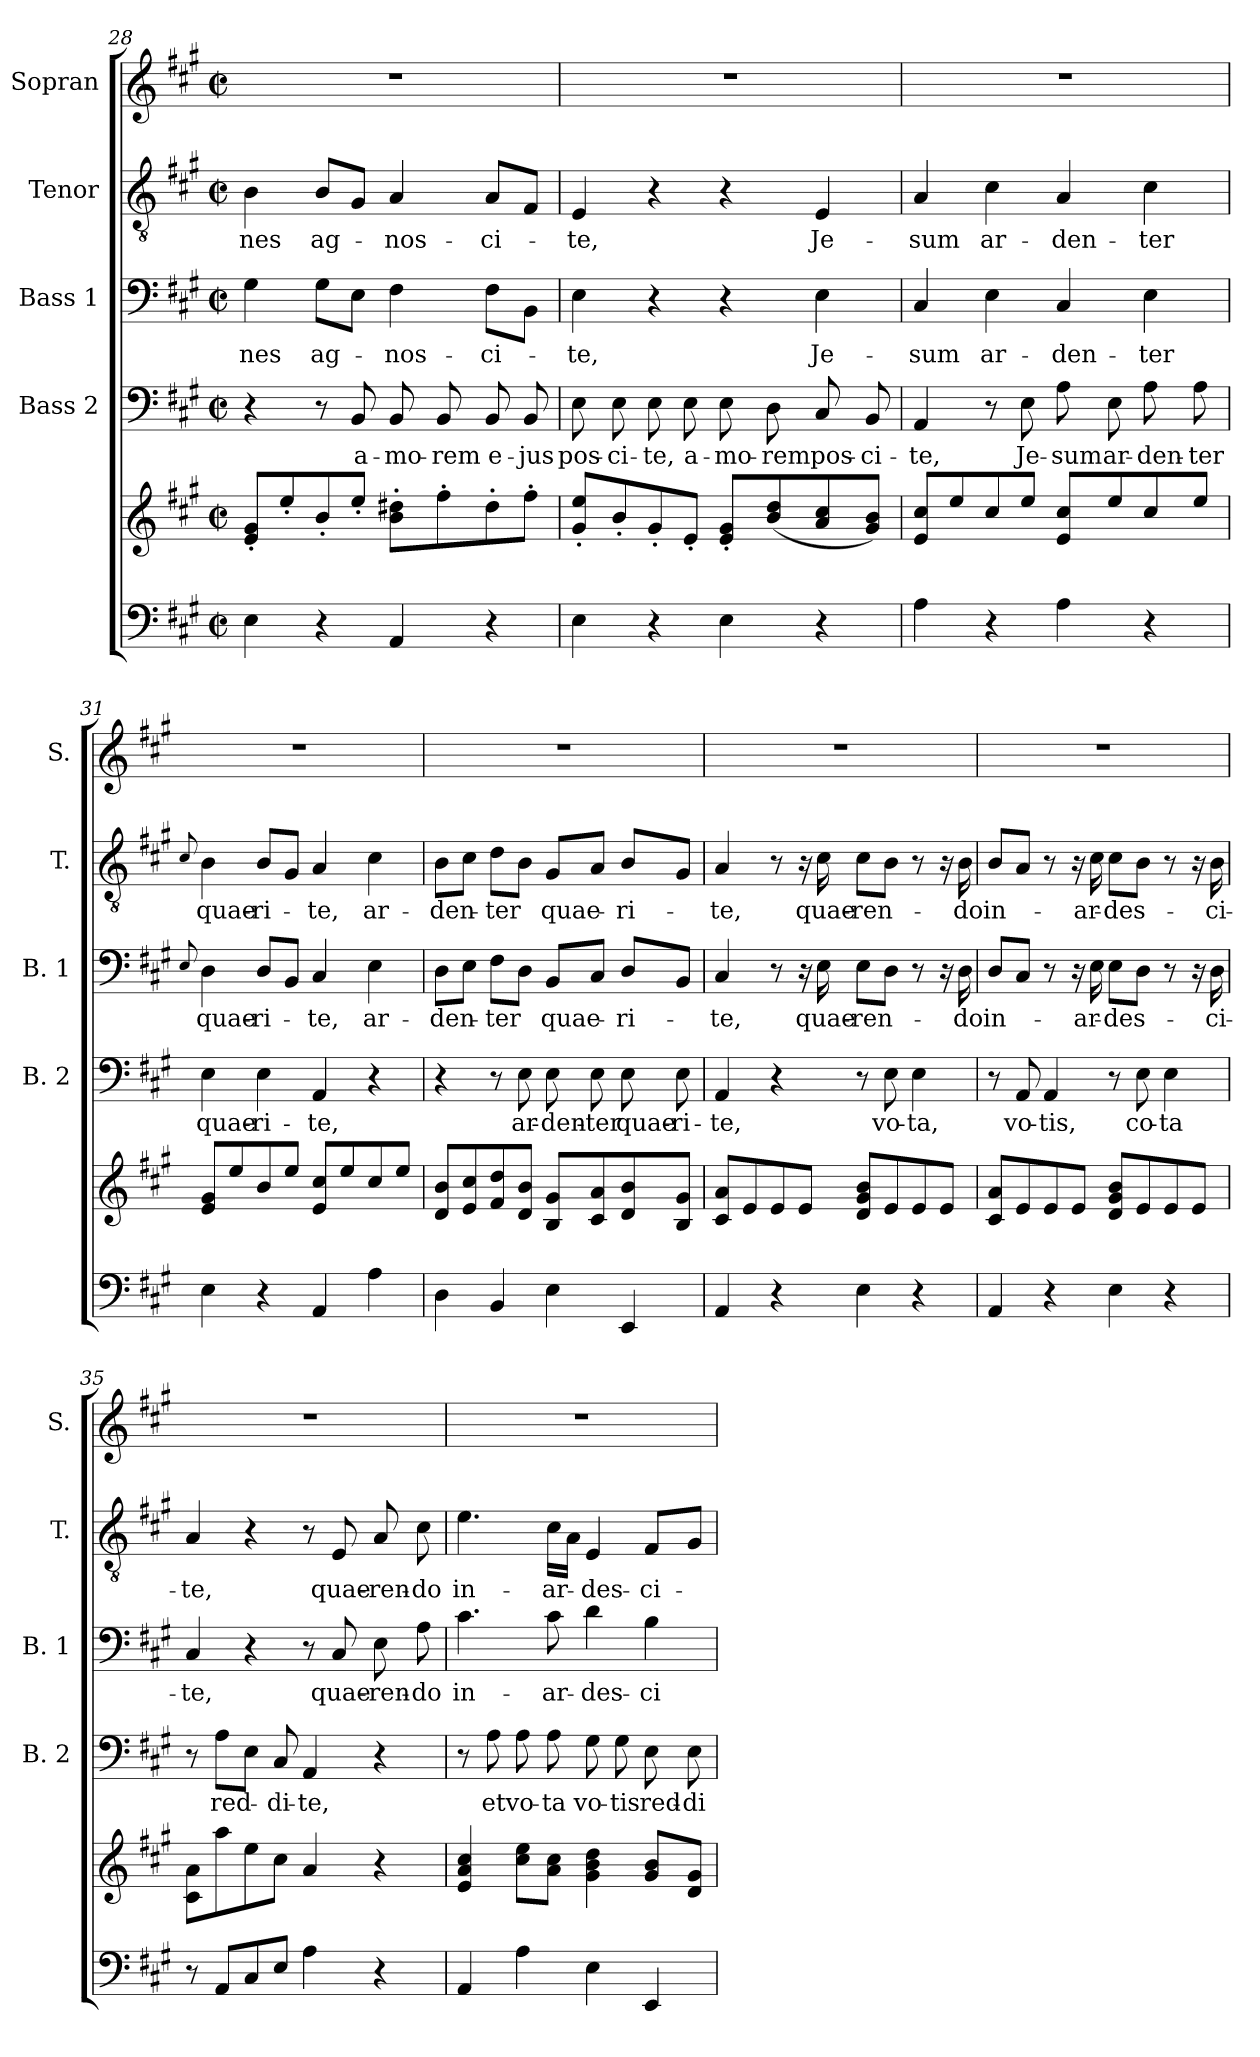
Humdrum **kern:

**kern	**kern	**kern	**text	**kern	**text	**kern	**text	**kern
*part5	*part5	*part4	*part4	*part3	*part3	*part2	*part2	*part1
*staff6	*staff5	*staff4	*staff4	*staff3	*staff3	*staff2	*staff2	*staff1
*	*	*I"Bass 2	*	*I"Bass 1	*	*I"Tenor	*	*I"Sopran
*	*	*I'B. 2	*	*I'B. 1	*	*I'T.	*	*I'S.
*clefF4	*clefG2	*clefF4	*	*clefF4	*	*clefGv2	*	*clefG2
*k[f#c#g#]	*k[f#c#g#]	*k[f#c#g#]	*	*k[f#c#g#]	*	*k[f#c#g#]	*	*k[f#c#g#]
*A:	*A:	*A:	*	*A:	*	*A:	*	*A:
*M2/2	*M2/2	*M2/2	*	*M2/2	*	*M2/2	*	*M2/2
*met(c|)	*met(c|)	*met(c|)	*	*met(c|)	*	*met(c|)	*	*met(c|)
=28	=28	=28	=28	=28	=28	=28	=28	=28
!	!	!	!	!	!LO:LY:b	!	!LO:LY:b	!
4E\	8e/'< 8g#/'<L	4r	.	4G#\	-nes	4B\	-nes	1r
.	8ee'</	.	.	.	.	.	.	.
!	!	!	!	!	!LO:LY:b	!	!LO:LY:b	!
4r	8b'</	8r	.	8G#\L	ag-	8B/L	ag-	.
!	!	!	!LO:LY:b	!	!	!	!	!
.	8ee'</J	8BB/	a-	8E\J	.	8G#/J	.	.
!	!	!	!LO:LY:b	!	!LO:LY:b	!	!LO:LY:b	!
4AA/	8b\'> 8dd#X\'>L	8BB/	-mo-	4F#\	-nos-	4A/	-nos-	.
!	!	!	!LO:LY:b	!	!	!	!	!
.	8ff#'>\	8BB/	-rem	.	.	.	.	.
!	!	!	!LO:LY:b	!	!LO:LY:b	!	!LO:LY:b	!
4r	8dd#'>\	8BB/	e-	8F#\L	-ci-	8A/L	-ci-	.
!	!	!	!LO:LY:b	!	!	!	!	!
.	8ff#'>\J	8BB/	-jus	8BB\J	.	8F#/J	.	.
=29	=29	=29	=29	=29	=29	=29	=29	=29
!	!	!	!LO:LY:b	!	!LO:LY:b	!	!LO:LY:b	!
4E\	8g#/'< 8ee/'<L	8E\	pos-	4E\	-te,	4E/	-te,	1r
!	!	!	!LO:LY:b	!	!	!	!	!
.	8b'</	8E\	-ci-	.	.	.	.	.
!	!	!	!LO:LY:b	!	!	!	!	!
4r	8g#'</	8E\	-te,	4r	.	4r	.	.
!	!	!	!LO:LY:b	!	!	!	!	!
.	8e'</J	8E\	a-	.	.	.	.	.
!	!	!	!LO:LY:b	!	!	!	!	!
4E\	8e/'< 8g#/'<L	8E\	-mo-	4r	.	4r	.	.
!	!	!	!LO:LY:b	!	!	!	!	!
.	(<8b/ 8dd/	8D\	-rem	.	.	.	.	.
!	!	!	!LO:LY:b	!	!LO:LY:b	!	!LO:LY:b	!
4r	8a/ 8cc#/	8C#/	pos-	4E\	Je-	4E/	Je-	.
!	!	!	!LO:LY:b	!	!	!	!	!
.	8g#/ 8b/J)	8BB/	-ci-	.	.	.	.	.
=30	=30	=30	=30	=30	=30	=30	=30	=30
!	!	!	!LO:LY:b	!	!LO:LY:b	!	!LO:LY:b	!
4A\	8e/ 8cc#/L	4AA/	-te,	4C#/	-sum	4A/	-sum	1r
.	8ee/	.	.	.	.	.	.	.
!	!	!	!	!	!LO:LY:b	!	!LO:LY:b	!
4r	8cc#/	8r	.	4E\	ar-	4c#\	ar-	.
!	!	!	!LO:LY:b	!	!	!	!	!
.	8ee/J	8E\	Je-	.	.	.	.	.
!	!	!	!LO:LY:b	!	!LO:LY:b	!	!LO:LY:b	!
4A\	8e/ 8cc#/L	8A\	-sum	4C#/	-den-	4A/	-den-	.
!	!	!	!LO:LY:b	!	!	!	!	!
.	8ee/	8E\	ar-	.	.	.	.	.
!	!	!	!LO:LY:b	!	!LO:LY:b	!	!LO:LY:b	!
4r	8cc#/	8A\	-den-	4E\	-ter	4c#\	-ter	.
!	!	!	!LO:LY:b	!	!	!	!	!
.	8ee/J	8A\	-ter	.	.	.	.	.
!!LO:PB:g=z
=31	=31	=31	=31	=31	=31	=31	=31	=31
.	.	.	.	8qqE/	.	8qqc#/	.	.
!	!	!	!LO:LY:b	!	!LO:LY:b	!	!LO:LY:b	!
4E\	8e/ 8g#/L	4E\	quae-	4D\	quae-	4B\	quae-	1r
.	8ee/	.	.	.	.	.	.	.
!	!	!	!LO:LY:b	!	!LO:LY:b	!	!LO:LY:b	!
4r	8b/	4E\	-ri-	8D/L	-ri-	8B/L	-ri-	.
.	8ee/J	.	.	8BB/J	.	8G#/J	.	.
!	!	!	!LO:LY:b	!	!LO:LY:b	!	!LO:LY:b	!
4AA/	8e/ 8cc#/L	4AA/	-te,	4C#/	-te,	4A/	-te,	.
.	8ee/	.	.	.	.	.	.	.
!	!	!	!	!	!LO:LY:b	!	!LO:LY:b	!
4A\	8cc#/	4r	.	4E\	ar-	4c#\	ar-	.
.	8ee/J	.	.	.	.	.	.	.
=32	=32	=32	=32	=32	=32	=32	=32	=32
!	!	!	!	!	!LO:LY:b	!	!LO:LY:b	!
4D\	8d/ 8b/L	4r	.	8D\L	-den-	8B\L	-den-	1r
.	8e/ 8cc#/	.	.	8E\J	.	8c#\J	.	.
!	!	!	!	!	!LO:LY:b	!	!LO:LY:b	!
4BB/	8f#/ 8dd/	8r	.	8F#\L	-ter	8d\L	-ter	.
!	!	!	!LO:LY:b	!	!	!	!	!
.	8d/ 8b/J	8E\	ar-	8D\J	.	8B\J	.	.
!	!	!	!LO:LY:b	!	!LO:LY:b	!	!LO:LY:b	!
4E\	8B/ 8g#/L	8E\	-den-	8BB/L	quae-	8G#/L	quae-	.
!	!	!	!LO:LY:b	!	!	!	!	!
.	8c#/ 8a/	8E\	-ter	8C#/J	.	8A/J	.	.
!	!	!	!LO:LY:b	!	!LO:LY:b	!	!LO:LY:b	!
4EE/	8d/ 8b/	8E\	quae-	8D/L	-ri-	8B/L	-ri-	.
!	!	!	!LO:LY:b	!	!	!	!	!
.	8B/ 8g#/J	8E\	-ri-	8BB/J	.	8G#/J	.	.
=33	=33	=33	=33	=33	=33	=33	=33	=33
!	!	!	!LO:LY:b	!	!LO:LY:b	!	!LO:LY:b	!
4AA/	8c#/ 8a/L	4AA/	-te,	4C#/	-te,	4A/	-te,	1r
.	8e/	.	.	.	.	.	.	.
4r	8e/	4r	.	8r	.	8r	.	.
.	8e/J	.	.	16r	.	16r	.	.
!	!	!	!	!	!LO:LY:b	!	!LO:LY:b	!
.	.	.	.	16E\	quae-	16c#\	quae-	.
!	!	!	!	!	!LO:LY:b	!	!LO:LY:b	!
4E\	8d/ 8g#/ 8b/L	8r	.	8E\L	-ren-	8c#\L	-ren-	.
!	!	!	!LO:LY:b	!	!	!	!	!
.	8e/	8E\	vo-	8D\J	.	8B\J	.	.
!	!	!	!LO:LY:b	!	!	!	!	!
4r	8e/	4E\	-ta,	8r	.	8r	.	.
.	8e/J	.	.	16r	.	16r	.	.
!	!	!	!	!	!LO:LY:b	!	!LO:LY:b	!
.	.	.	.	16D\	-do	16B\	-do	.
=34	=34	=34	=34	=34	=34	=34	=34	=34
!	!	!	!	!	!LO:LY:b	!	!LO:LY:b	!
4AA/	8c#/ 8a/L	8r	.	8D/L	in-	8B/L	in-	1r
!	!	!	!LO:LY:b	!	!	!	!	!
.	8e/	8AA/	vo-	8C#/J	.	8A/J	.	.
!	!	!	!LO:LY:b	!	!	!	!	!
4r	8e/	4AA/	-tis,	8r	.	8r	.	.
.	8e/J	.	.	16r	.	16r	.	.
!	!	!	!	!	!LO:LY:b	!	!LO:LY:b	!
.	.	.	.	16E\	-ar-	16c#\	-ar-	.
!	!	!	!	!	!LO:LY:b	!	!LO:LY:b	!
4E\	8d/ 8g#/ 8b/L	8r	.	8E\L	-des-	8c#\L	-des-	.
!	!	!	!LO:LY:b	!	!	!	!	!
.	8e/	8E\	co-	8D\J	.	8B\J	.	.
!	!	!	!LO:LY:b	!	!	!	!	!
4r	8e/	4E\	-ta	8r	.	8r	.	.
.	8e/J	.	.	16r	.	16r	.	.
!	!	!	!	!	!LO:LY:b	!	!LO:LY:b	!
.	.	.	.	16D\	-ci-	16B\	-ci-	.
=35	=35	=35	=35	=35	=35	=35	=35	=35
!	!	!	!	!	!LO:LY:b	!	!LO:LY:b	!
8r	8c#\ 8a\L	8r	.	4C#/	-te,	4A/	-te,	1r
!	!	!	!LO:LY:b	!	!	!	!	!
8AA/L	8aa\	8A\L	red-	.	.	.	.	.
8C#/	8ee\	8E\J	.	4r	.	4r	.	.
!	!	!	!LO:LY:b	!	!	!	!	!
8E/J	8cc#\J	8C#/	-di-	.	.	.	.	.
!	!	!	!LO:LY:b	!	!	!	!	!
4A\	4a/	4AA/	-te,	8r	.	8r	.	.
!	!	!	!	!	!LO:LY:b	!	!LO:LY:b	!
.	.	.	.	8C#/	quae-	8E/	quae-	.
!	!	!	!	!	!LO:LY:b	!	!LO:LY:b	!
4r	4r	4r	.	8E\	-ren-	8A/	-ren-	.
!	!	!	!	!	!LO:LY:b	!	!LO:LY:b	!
.	.	.	.	8A\	-do	8c#\	-do	.
!!LO:LB:g=z
=36	=36	=36	=36	=36	=36	=36	=36	=36
!	!	!	!	!	!LO:LY:b	!	!LO:LY:b	!
4AA/	4e/ 4a/ 4cc#/	8r	.	4.c#\	in-	4.e\	in-	1r
!	!	!	!LO:LY:b	!	!	!	!	!
.	.	8A\	et	.	.	.	.	.
!	!	!	!LO:LY:b	!	!	!	!	!
4A\	8cc#\ 8ee\L	8A\	vo-	.	.	.	.	.
!	!	!	!LO:LY:b	!	!LO:LY:b	!	!LO:LY:b	!
.	8a\ 8cc#\J	8A\	-ta	8c#\	-ar-	16c#\LL	-ar-	.
.	.	.	.	.	.	16A\JJ	.	.
!	!	!	!LO:LY:b	!	!LO:LY:b	!	!LO:LY:b	!
4E\	4g#\ 4b\ 4dd\	8G#\	vo-	4d\	-des-	4E/	-des-	.
!	!	!	!LO:LY:b	!	!	!	!	!
.	.	8G#\	-tis	.	.	.	.	.
!	!	!	!LO:LY:b	!	!LO:LY:b	!	!LO:LY:b	!
4EE/	8g#/ 8b/L	8E\	red-	4B\	-ci-	8F#/L	-ci-	.
!	!	!	!LO:LY:b	!	!	!	!	!
.	8d/ 8g#/J	8E\	-di-	.	.	8G#/J	.	.
=	=	=	=	=	=	=	=	=
*-	*-	*-	*-	*-	*-	*-	*-	*-
